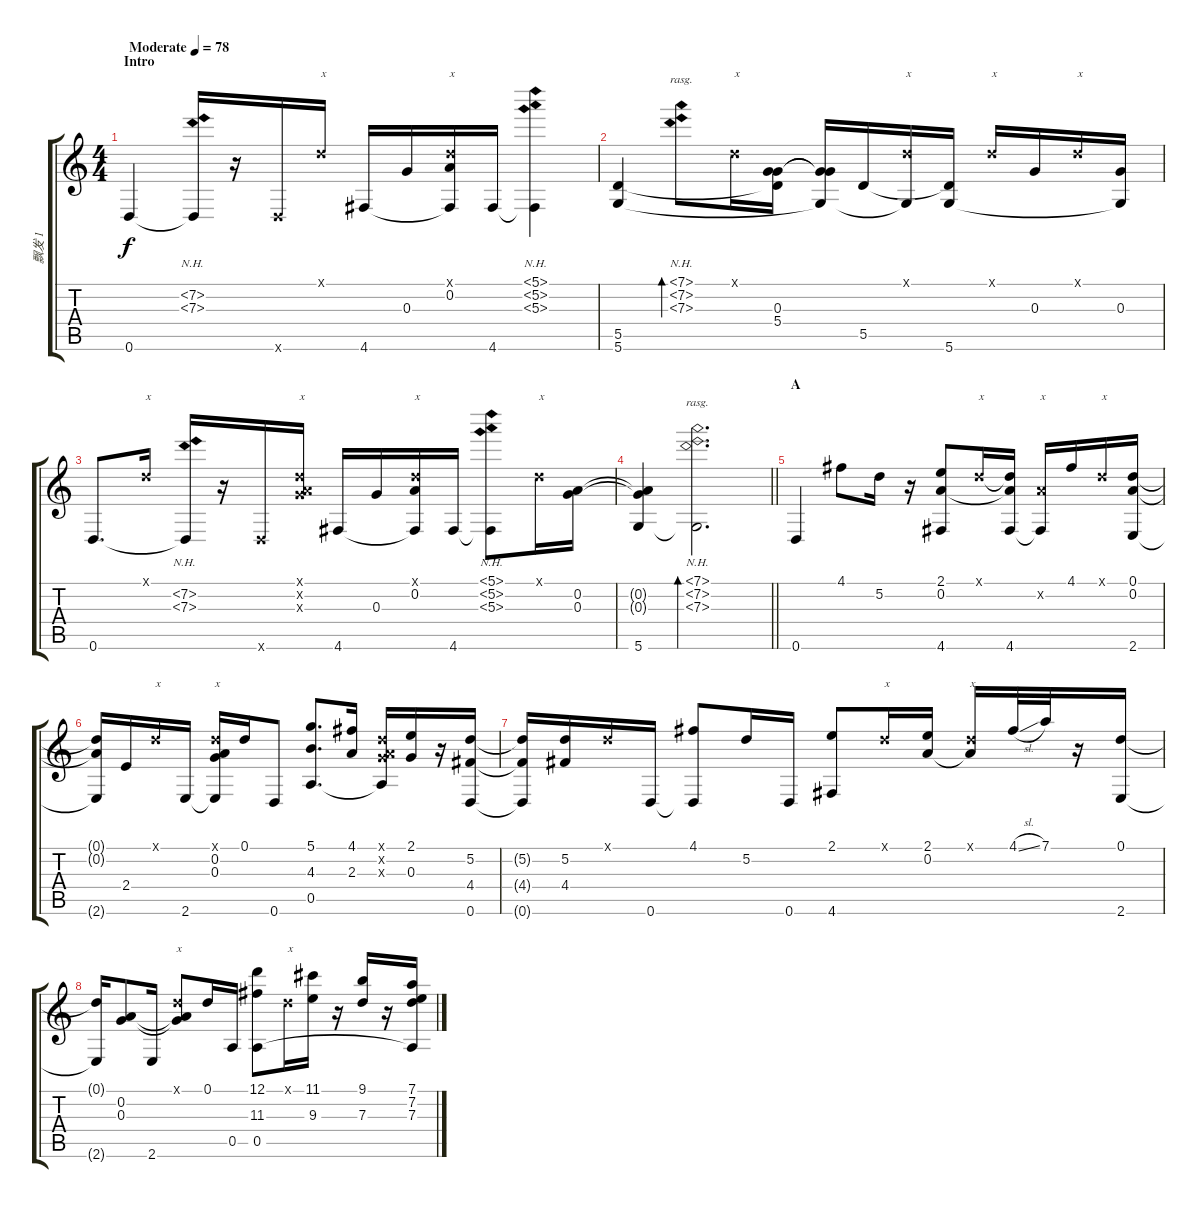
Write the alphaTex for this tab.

\track ("飘发 1" "飘发 1") {instrument acousticguitarsteel}
\staff {score tabs}
\tuning (D4 A3 G3 D3 A2 D2) {hide}
\ts (4 4)
\section ("" "Intro")
\tempo (78 "Moderate")
\clef g2
\ks c
0.6.4{dy f instrument acousticguitarsteel} (7.2{nh} 7.3{nh} 0.6{t}).16 r.16 0.6{x}.16 0.1{x}.16{txt "x"} 4.6.16 0.3.16 (0.1{x} 0.2 4.6{t}).16{txt "x"} 4.6.16 (5.1{nh} 5.2{nh} 5.3{nh} 4.6{t}).4 |
(5.5 5.6).4 (7.1{nh} 7.2{nh} 7.3{nh}).8{bd 120 rasg ii} 0.1{x}.16{txt "x"} (0.3 5.4 5.5{t}).16 (0.3{t} 5.4{t} 5.6{t}).16 5.5.16 (0.1{x} 5.6{t}).16{txt "x"} (5.5{t} 5.6).16 0.1{x}.16{txt "x"} 0.3.16 0.1{x}.16{txt "x"} (0.3 5.6{t}).16 |
0.6.8{d} 0.1{x}.16{txt "x"} (7.2{nh} 7.3{nh} 0.6{t}).16 r.16 0.6{x}.16 (0.1{x} 0.2{x} 0.3{x}).16{txt "x"} 4.6.16 0.3.16 (0.1{x} 0.2 4.6{t}).16{txt "x"} 4.6.16 (5.1{nh} 5.2{nh} 5.3{nh} 4.6{t}).8 0.1{x}.16{txt "x"} (0.2 0.3).16 |
\barLineRight lightlight
(0.2{t} 0.3{t} 5.6).4 (7.1{nh} 7.2{nh} 7.3{nh} 5.6{t}).2{d bd 120 rasg ii} |
\section ("" "A")
0.6.4 4.1.8 5.2.16 r.16 (2.1 0.2 4.6).8 0.1{x}.16{txt "x"} (0.1{t} 0.2{t} 4.6).16 (0.2{x} 4.6{t}).16{txt "x"} 4.1.16 0.1{x}.16{txt "x"} (0.1 0.2 2.6).16 |
(0.1{t} 0.2{t} 2.6{t}).16 2.4.16 0.1{x}.16{txt "x"} 2.6.16 (0.1{x} 0.2 0.3 2.6{t}).16{txt "x"} 0.1.16 0.6.8 (5.1 4.3 0.5).8{d} (4.1 2.3).16 (0.1{x} 0.2{x} 0.3{x} 0.5{t}).16 (2.1 0.3).16 r.16 (5.2 4.4 0.6).16 |
(5.2{t} 4.4{t} 0.6{t}).16 (5.2 4.4).16 0.1{x}.16 0.6.16 (4.1 0.6{t}).8 5.2.16 0.6.16 (2.1 4.6).8 0.1{x}.16{txt "x"} (2.1 0.2).16 (0.1{x} 0.2{t}).16{txt "x"} 4.1{sl}.32 7.1.32 r.16 (0.1 2.6).16 |
(0.1{t} 2.6{t}).16 (0.2 0.3).8 2.6.16 (0.1{x} 0.2{t} 0.3{t}).8{txt "x"} 0.1.16 0.5.16 (12.1 11.3 0.5).8 0.1{x}.16{txt "x"} (11.1 9.3).16 r.16 (9.1 7.3).16 r.16 (7.1 7.2 7.3 0.5{t}).16
